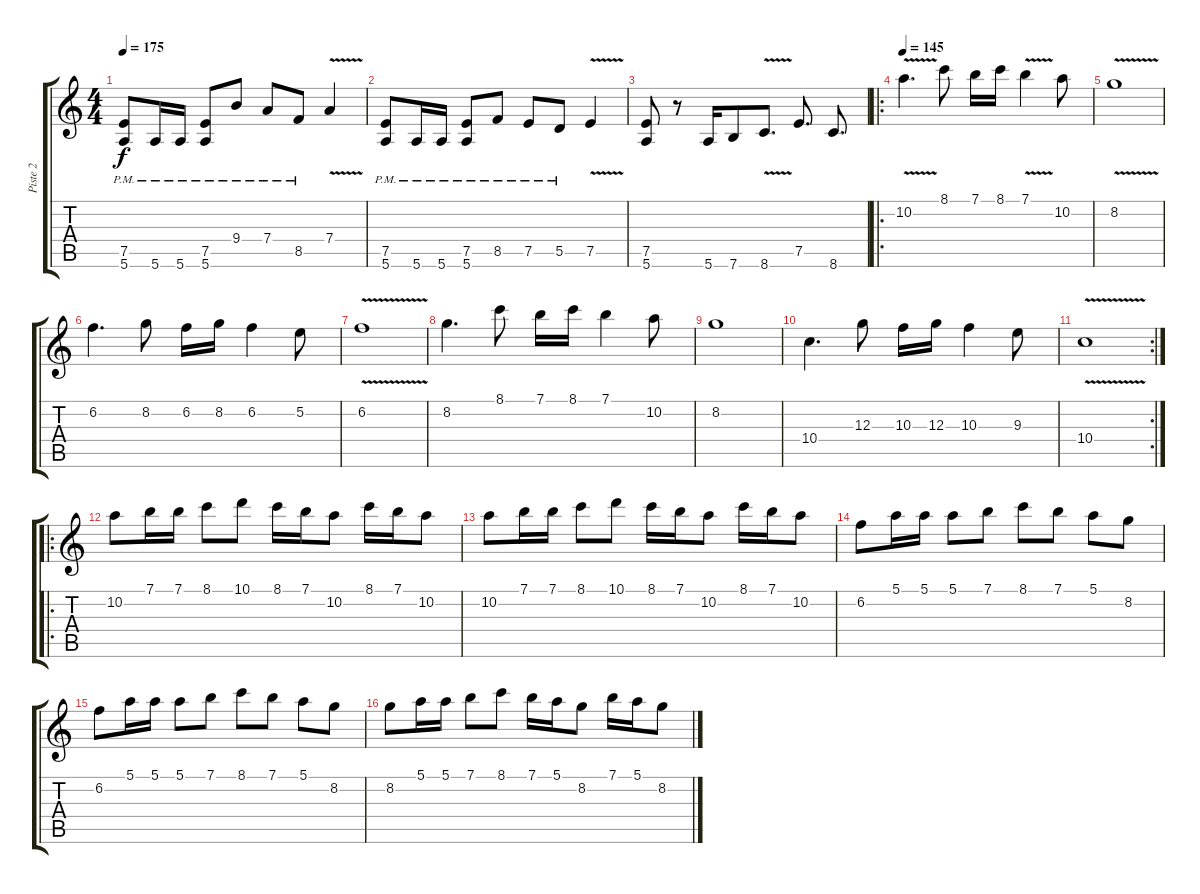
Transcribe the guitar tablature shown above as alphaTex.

\track ("Piste 2" "Piste 2") {instrument distortionguitar}
\staff {score tabs}
\tuning (E4 B3 G3 D3 A2 E2) {hide}
\ts (4 4)
\tempo 175
\clef g2
\ks c
(7.5{pm} 5.6).8{dy f} 5.6{pm}.16 5.6{pm}.16 (7.5 5.6{pm}).8 9.4{pm}.8 7.4{pm}.8 8.5{pm}.8 7.4{v}.4 |
(7.5 5.6{pm}).8 5.6{pm}.16 5.6{pm}.16 (7.5 5.6{pm}).8 8.5{pm}.8 7.5{pm}.8 5.5{pm}.8 7.5{v}.4 |
(7.5 5.6).8 r.8 5.6.16 7.6.8 8.6{v}.8{d} 7.5.8{d} 8.6.8{d} |
\ro
\tempo 145
10.2{v}.4{d} 8.1.8 7.1.16 8.1.16 7.1{v}.4 10.2.8 |
8.2{v}.1 |
6.2.4{d} 8.2.8 6.2.16 8.2.16 6.2.4 5.2.8 |
6.2{v}.1 |
8.2.4{d} 8.1.8 7.1.16 8.1.16 7.1.4 10.2.8 |
8.2.1 |
10.4.4{d} 12.3.8 10.3.16 12.3.16 10.3.4 9.3.8 |
\rc 2
10.4{v}.1 |
\ro
10.2.8 7.1.16 7.1.16 8.1.8 10.1.8 8.1.16 7.1.16 10.2.8 8.1.16 7.1.16 10.2.8 |
10.2.8 7.1.16 7.1.16 8.1.8 10.1.8 8.1.16 7.1.16 10.2.8 8.1.16 7.1.16 10.2.8 |
6.2.8 5.1.16 5.1.16 5.1.8 7.1.8 8.1.8 7.1.8 5.1.8 8.2.8 |
6.2.8 5.1.16 5.1.16 5.1.8 7.1.8 8.1.8 7.1.8 5.1.8 8.2.8 |
8.2.8 5.1.16 5.1.16 7.1.8 8.1.8 7.1.16 5.1.16 8.2.8 7.1.16 5.1.16 8.2.8
